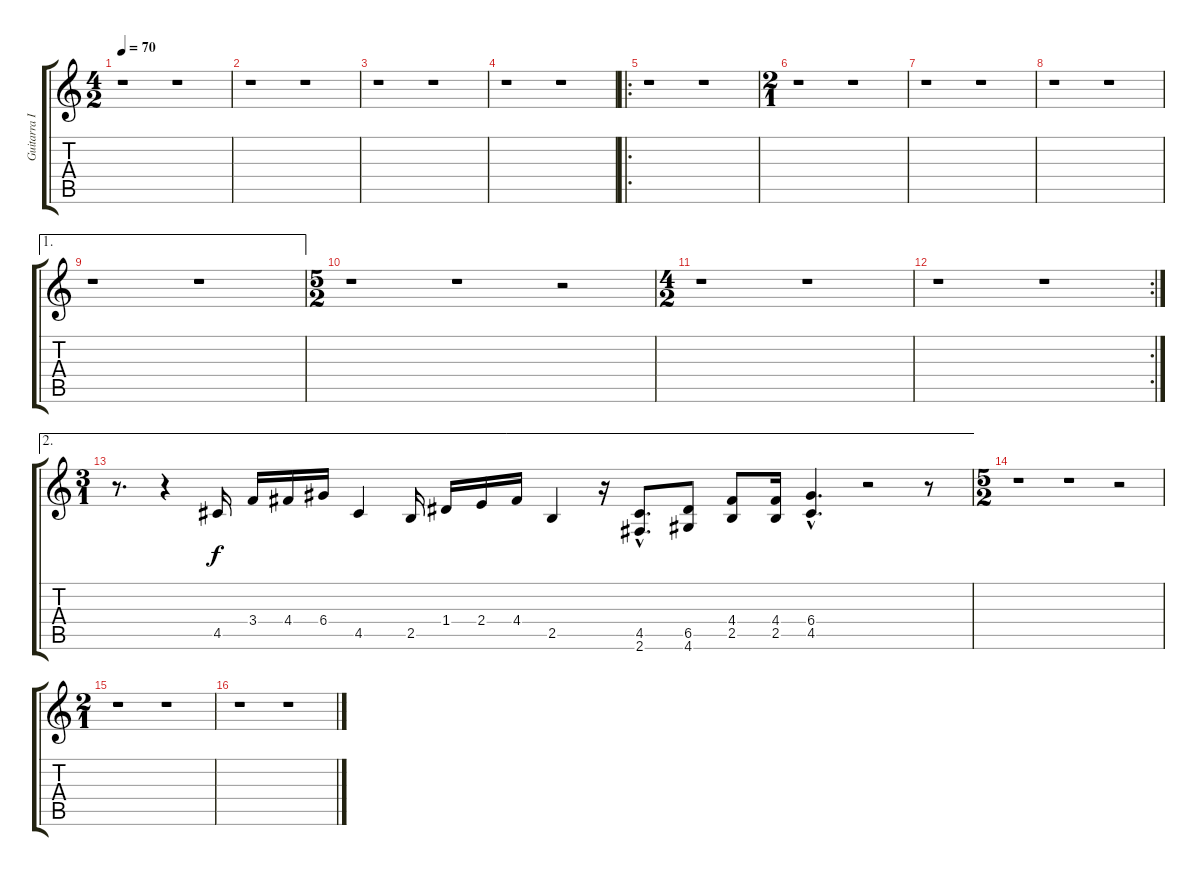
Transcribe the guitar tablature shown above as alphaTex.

\track ("Guitarra III" "Guitarra I") {instrument distortionguitar}
\staff {score tabs}
\tuning (E4 B3 G3 D3 A2 E2) {hide}
\ts (4 2)
\tempo 70
\clef g2
\ks c
r.1{dy f instrument distortionguitar} r.1 |
r.1 r.1 |
r.1 r.1 |
r.1 r.1 |
\ro
r.1 r.1 |
\ts (2 1)
r.1 r.1 |
r.1 r.1 |
r.1 r.1 |
\ae 1
r.1 r.1 |
\ts (5 2)
r.1 r.1 r.2 |
\ts (4 2)
r.1 r.1 |
\rc 2
r.1 r.1 |
\ae 2
\ts (3 1)
r.8{d} r.4 4.5.16 3.4.16 4.4.16 6.4.16 4.5.4 2.5.16 1.4.16 2.4.16 4.4.16 2.5.4 r.16 (4.5{hac} 2.6{hac}).8{d} (6.5 4.6).8 (4.4 2.5).8 (4.4 2.5).16 (6.4{hac} 4.5{hac}).4{d} r.2 r.8 |
\ts (5 2)
r.1 r.1 r.2 |
\ts (2 1)
r.1 r.1 |
r.1 r.1
